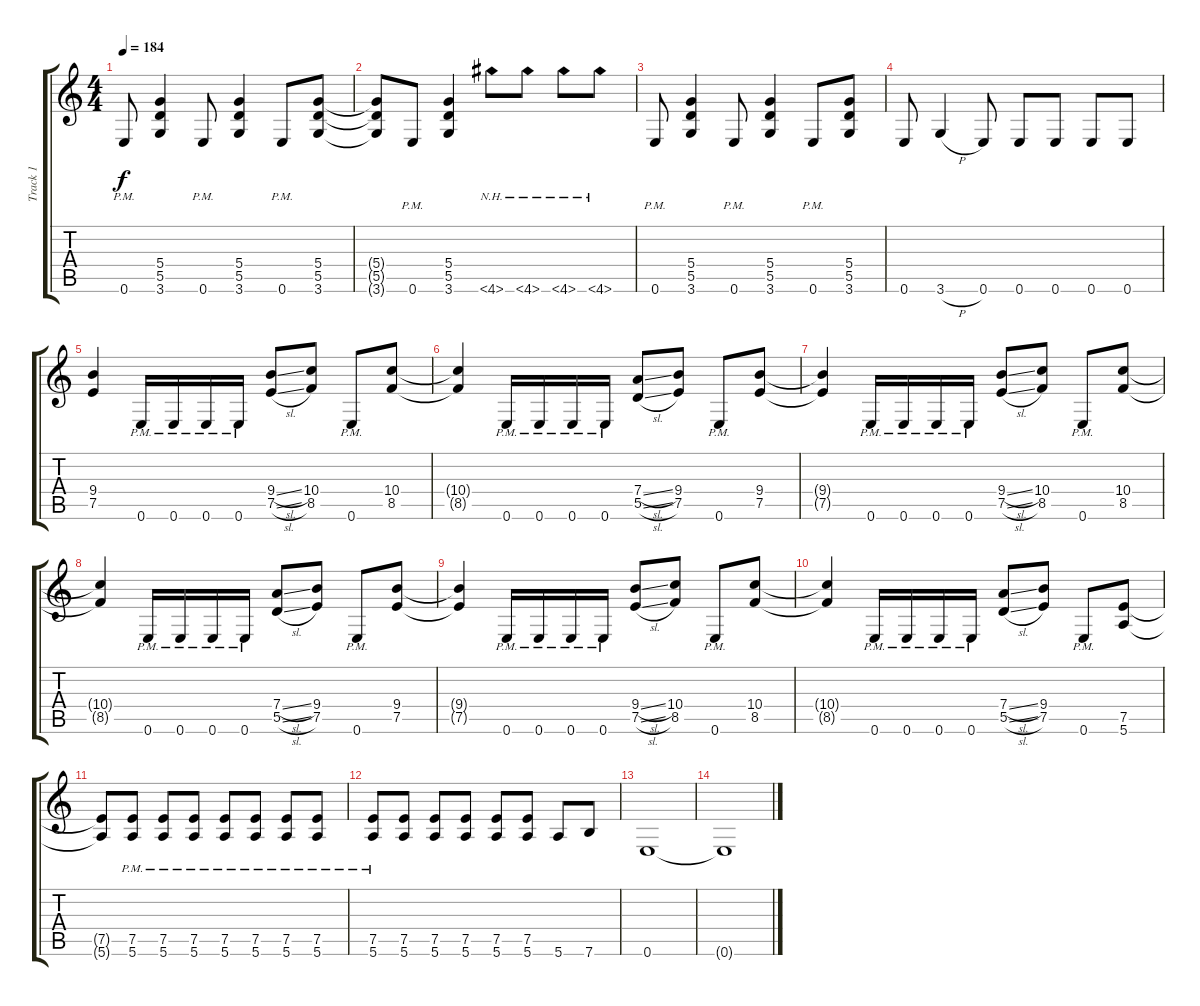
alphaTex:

\track ("Track 1" "Track 1") {instrument distortionguitar}
\staff {score tabs}
\tuning (E4 B3 G3 D3 A2 E2) {hide}
\ts (4 4)
\tempo 184
\clef g2
\ks c
0.6{pm}.8{dy f} (5.4 5.5 3.6).4 0.6{pm}.8 (5.4 5.5 3.6).4 0.6{pm}.8 (5.4 5.5 3.6).8 |
(5.4{t} 5.5{t} 3.6{t}).8 0.6{pm}.8 (5.4 5.5 3.6).4 4.6{nh}.8 4.6{nh}.8 4.6{nh}.8 4.6{nh}.8 |
0.6{pm}.8 (5.4 5.5 3.6).4 0.6{pm}.8 (5.4 5.5 3.6).4 0.6{pm}.8 (5.4 5.5 3.6).8 |
0.6.8 3.6{h}.4 0.6.8 0.6.8 0.6.8 0.6.8 0.6.8 |
(9.4 7.5).4 0.6{pm}.16 0.6{pm}.16 0.6{pm}.16 0.6{pm}.16 (9.4{sl} 7.5{sl}).8 (10.4 8.5).8 0.6{pm}.8 (10.4 8.5).8 |
(10.4{t} 8.5{t}).4 0.6{pm}.16 0.6{pm}.16 0.6{pm}.16 0.6{pm}.16 (7.4{sl} 5.5{sl}).8 (9.4 7.5).8 0.6{pm}.8 (9.4 7.5).8 |
(9.4{t} 7.5{t}).4 0.6{pm}.16 0.6{pm}.16 0.6{pm}.16 0.6{pm}.16 (9.4{sl} 7.5{sl}).8 (10.4 8.5).8 0.6{pm}.8 (10.4 8.5).8 |
(10.4{t} 8.5{t}).4 0.6{pm}.16 0.6{pm}.16 0.6{pm}.16 0.6{pm}.16 (7.4{sl} 5.5{sl}).8 (9.4 7.5).8 0.6{pm}.8 (9.4 7.5).8 |
(9.4{t} 7.5{t}).4 0.6{pm}.16 0.6{pm}.16 0.6{pm}.16 0.6{pm}.16 (9.4{sl} 7.5{sl}).8 (10.4 8.5).8 0.6{pm}.8 (10.4 8.5).8 |
(10.4{t} 8.5{t}).4 0.6{pm}.16 0.6{pm}.16 0.6{pm}.16 0.6{pm}.16 (7.4{sl} 5.5{sl}).8 (9.4 7.5).8 0.6{pm}.8 (7.5 5.6).8 |
(7.5{t} 5.6{t}).8 (7.5{pm} 5.6{pm}).8 (7.5{pm} 5.6{pm}).8 (7.5{pm} 5.6{pm}).8 (7.5{pm} 5.6{pm}).8 (7.5{pm} 5.6{pm}).8 (7.5{pm} 5.6{pm}).8 (7.5{pm} 5.6{pm}).8 |
(7.5{pm} 5.6{pm}).8 (7.5 5.6).8 (7.5 5.6).8 (7.5 5.6).8 (7.5 5.6).8 (7.5 5.6).8 5.6.8 7.6.8 |
0.6.1 |
0.6{t}.1
